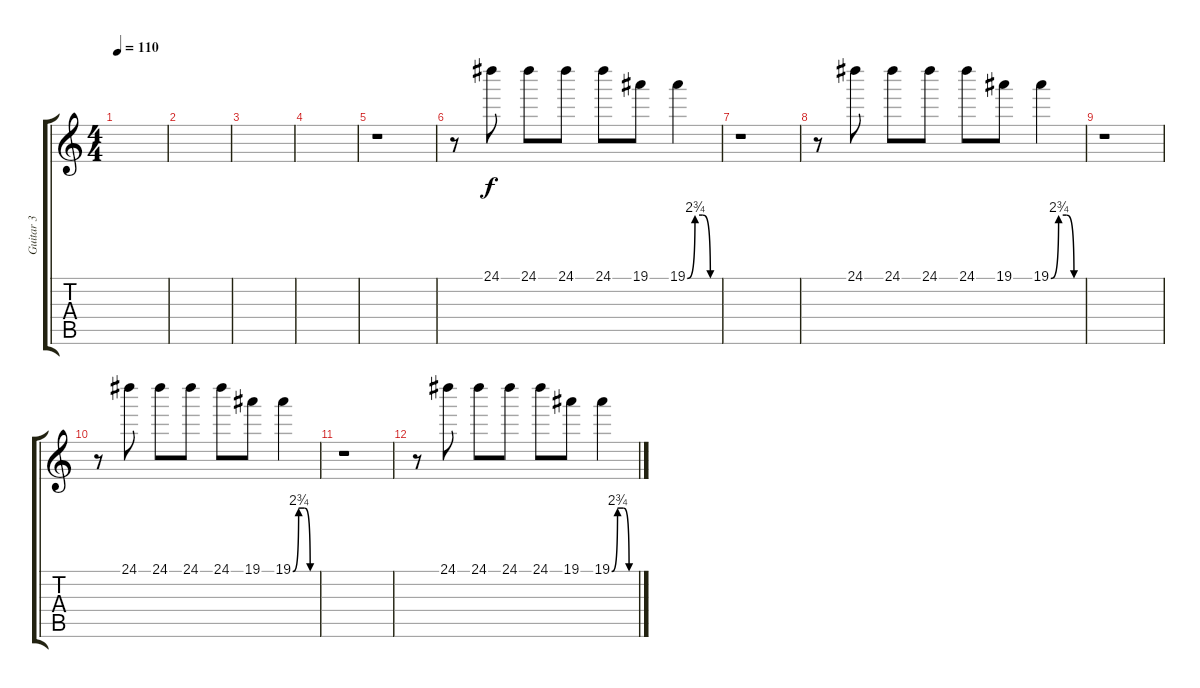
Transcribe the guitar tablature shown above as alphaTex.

\track ("Guitar 3" "Guitar 3") {instrument overdrivenguitar}
\staff {score tabs}
\tuning (Eb4 Bb3 Gb3 Db3 Ab2 Eb2) {hide}
\ts (4 4)
\tempo 110
\clef g2
\ks c
|
|
|
|
r.1 |
r.8 24.1.8 24.1.8 24.1.8 24.1.8 19.1.8 19.1{be (custom 0 0 15 11 30 11 45 0 60 0)}.4 |
r.1 |
r.8 24.1.8 24.1.8 24.1.8 24.1.8 19.1.8 19.1{be (custom 0 0 15 11 30 11 45 0 60 0)}.4 |
r.1 |
r.8 24.1.8 24.1.8 24.1.8 24.1.8 19.1.8 19.1{be (custom 0 0 15 11 30 11 45 0 60 0)}.4 |
r.1 |
r.8 24.1.8 24.1.8 24.1.8 24.1.8 19.1.8 19.1{be (custom 0 0 15 11 30 11 45 0 60 0)}.4
